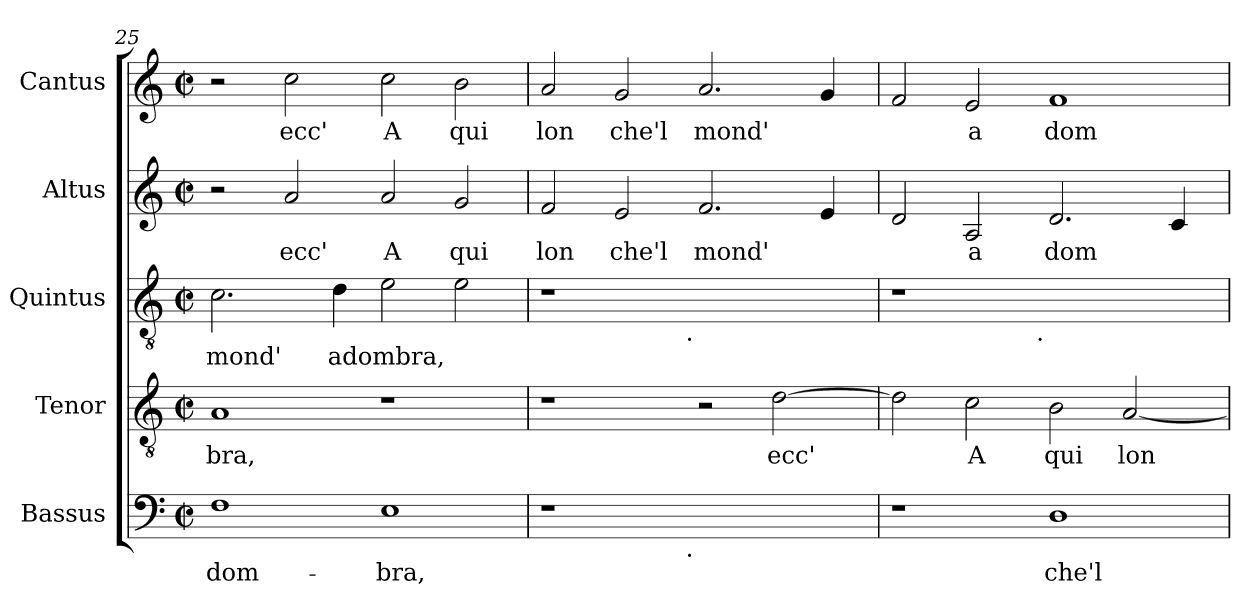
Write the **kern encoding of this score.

**kern	**text	**kern	**text	**kern	**text	**kern	**text	**kern	**text
*part5	*part5	*part4	*part4	*part3	*part3	*part2	*part2	*part1	*part1
*staff5	*staff5	*staff4	*staff4	*staff3	*staff3	*staff2	*staff2	*staff1	*staff1
*I"Bassus	*	*I"Tenor	*	*I"Quintus	*	*I"Altus	*	*I"Cantus	*
*clefF4	*	*clefGv2	*	*clefGv2	*	*clefG2	*	*clefG2	*
*k[]	*	*k[]	*	*k[]	*	*k[]	*	*k[]	*
*C:	*	*C:	*	*C:	*	*C:	*	*C:	*
*M2/2	*	*M2/2	*	*M2/2	*	*M2/2	*	*M2/2	*
*met(c|)	*	*met(c|)	*	*met(c|)	*	*met(c|)	*	*met(c|)	*
=25	=25	=25	=25	=25	=25	=25	=25	=25	=25
!	!LO:LY:b:cj	!	!LO:LY:b:cj	!	!LO:LY:b:cj	!	!	!	!
1F	-dom-	1A	bra,	2.c\	mond'	2r	.	2r	.
!	!	!	!	!	!	!	!LO:LY:b:cj	!	!LO:LY:b:cj
.	.	.	.	.	.	2a/	ecc'	2cc\	ecc'
!	!	!	!	!	!LO:LY:b:cj	!	!	!	!
.	.	.	.	4d\	adombra,	.	.	.	.
!	!LO:LY:b:cj	!	!	!	!LO:LY:b:cj	!	!LO:LY:b:cj	!	!LO:LY:b:cj
1E	-bra,	1r	.	2e\	.	2a/	A	2cc\	A
!	!	!	!	!	!LO:LY:b:cj	!	!LO:LY:b:cj	!	!LO:LY:b:cj
.	.	.	.	2e\	.	2g/	qui	2b\	qui
=26	=26	=26	=26	=26	=26	=26	=26	=26	=26
!	!	!	!	!	!	!	!LO:LY:b:cj	!	!LO:LY:b:cj
*^	*	*	*	*^	*	*	*	*	*
1r	2ryy	.	1r	.	1r	2ryy	.	2f/	lon	2a/	lon
!	!	!	!	!	!	!	!	!	!LO:LY:b:cj	!	!LO:LY:b:cj
.	4...ryy	.	.	.	.	4...ryy	.	2e/	che'l	2g/	che'l
!	!	!	!	!	!	!LO:TX:b:t=.	!	!	!	!	!
!	!LO:TX:b:t=.	!	!	!	!	!	!	!	!	!	!
.	1ryy	.	.	.	.	1ryy	.	.	.	.	.
!	!	!	!	!	!	!	!	!	!LO:LY:b:cj	!	!LO:LY:b:cj
1ryy	.	.	2r	.	1ryy	.	.	2.f/	mond'	2.a/	mond'
!	!	!	!	!LO:LY:b:cj	!	!	!	!	!	!	!
.	.	.	[>2d\	ecc'	.	.	.	.	.	.	.
!	!	!	!	!	!	!	!	!	!LO:LY:b:cj	!	!LO:LY:b:cj
.	.	.	.	.	.	.	.	4e/	.	4g/	.
.	32ryy	.	.	.	.	32ryy	.	.	.	.	.
=27	=27	=27	=27	=27	=27	=27	=27	=27	=27	=27	=27
!	!	!	!	!LO:LY:b:cj	!	!	!	!	!LO:LY:b:cj	!	!LO:LY:b:cj
*v	*v	*	*	*	*	*	*	*	*	*	*
1r	.	2d\]	.	1r	2ryy	.	2d/	.	2f/	.
!	!	!	!LO:LY:b:cj	!	!	!	!	!LO:LY:b:cj	!	!LO:LY:b:cj
.	.	2c\	A	.	4...ryy	.	2A/	a	2e/	a
!	!	!	!	!	!LO:TX:b:t=.	!	!	!	!	!
.	.	.	.	.	1ryy	.	.	.	.	.
!	!LO:LY:b:cj	!	!LO:LY:b:cj	!	!	!	!	!LO:LY:b:cj	!	!LO:LY:b:cj
1D	che'l	2B\	qui	1ryy	.	.	2.d/	dom	1f	dom
!	!	!	!LO:LY:b:cj	!	!	!	!	!	!	!
.	.	[<2A/	lon	.	.	.	.	.	.	.
!	!	!	!	!	!	!	!	!LO:LY:b:cj	!	!
.	.	.	.	.	.	.	4c/	.	.	.
.	.	.	.	.	32ryy	.	.	.	.	.
*	*	*	*	*v	*v	*	*	*	*	*
=	=	=	=	=	=	=	=	=	=
*-	*-	*-	*-	*-	*-	*-	*-	*-	*-
